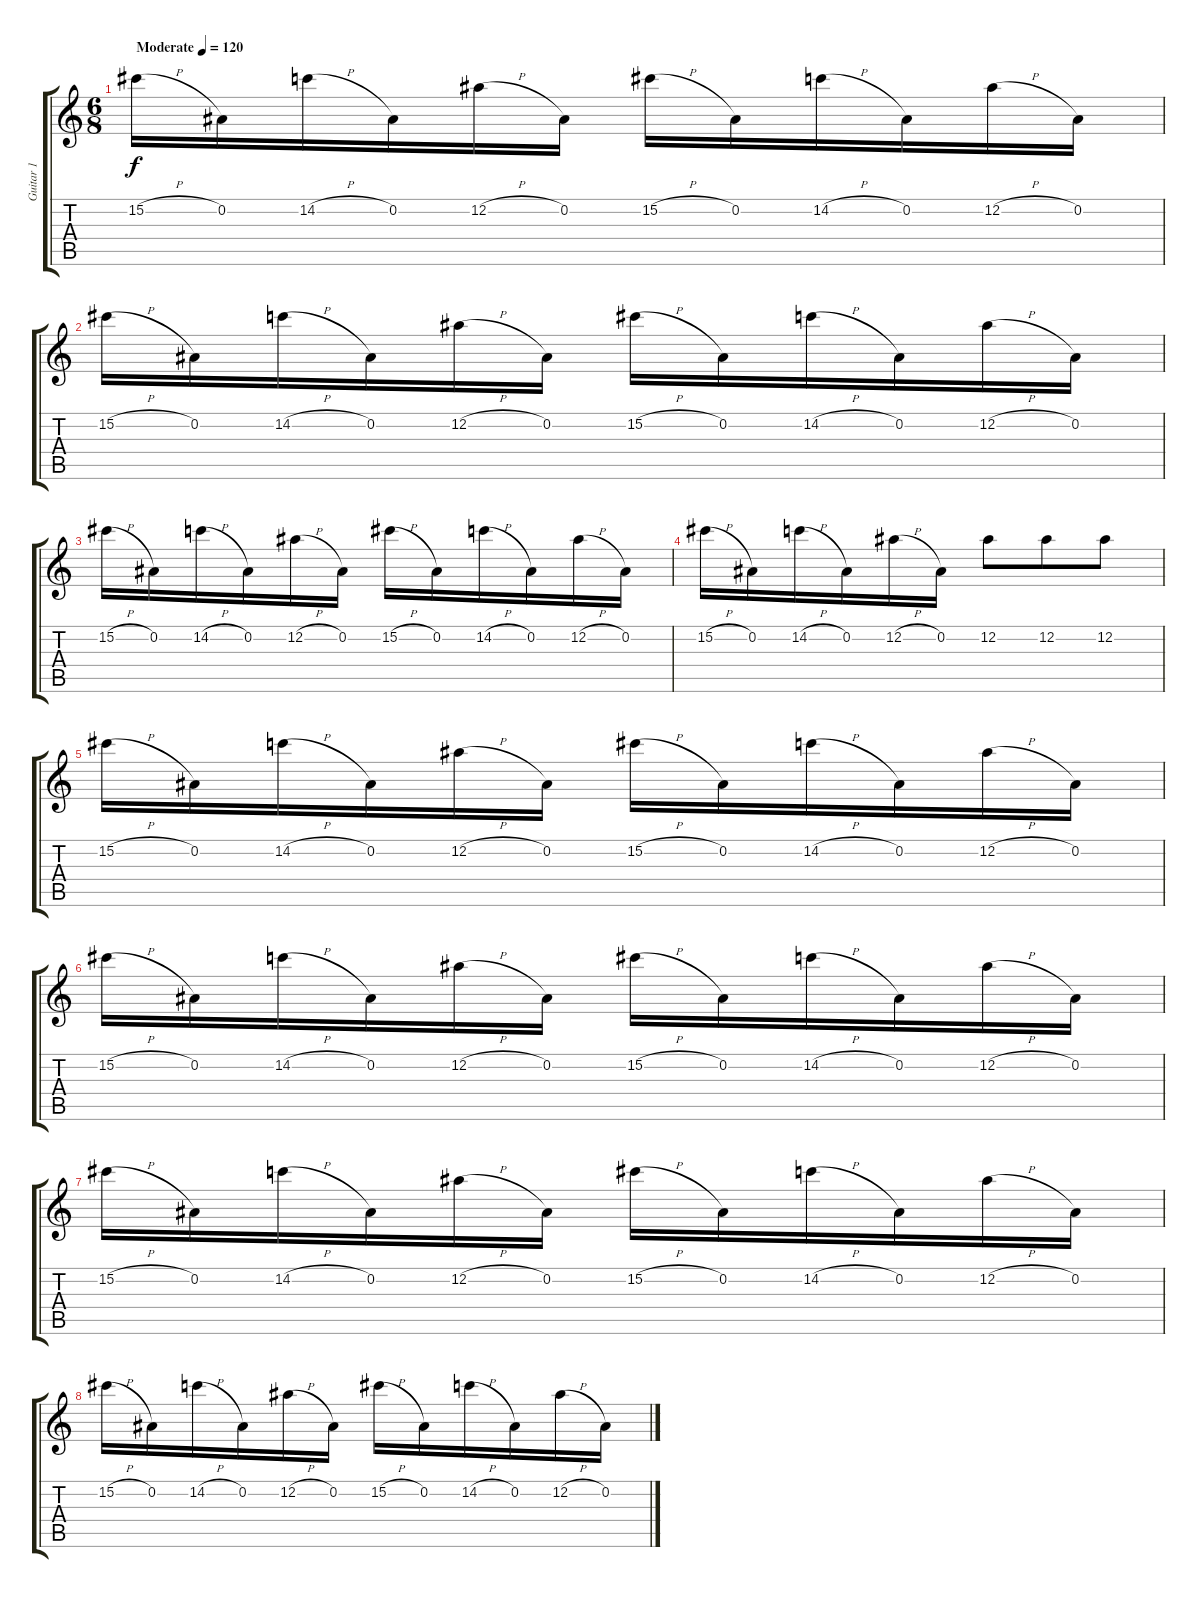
\track ("Guitar 1" "Guitar 1") {instrument overdrivenguitar}
\staff {score tabs}
\tuning (Eb4 Bb3 Gb3 Db3 Ab2 Eb2) {hide}
\ts (6 8)
\tempo (120 "Moderate")
\clef g2
\ks c
15.2{h}.16{dy f instrument overdrivenguitar} 0.2.16 14.2{h}.16 0.2.16 12.2{h}.16 0.2.16 15.2{h}.16 0.2.16 14.2{h}.16 0.2.16 12.2{h}.16 0.2.16 |
15.2{h}.16 0.2.16 14.2{h}.16 0.2.16 12.2{h}.16 0.2.16 15.2{h}.16 0.2.16 14.2{h}.16 0.2.16 12.2{h}.16 0.2.16 |
15.2{h}.16 0.2.16 14.2{h}.16 0.2.16 12.2{h}.16 0.2.16 15.2{h}.16 0.2.16 14.2{h}.16 0.2.16 12.2{h}.16 0.2.16 |
15.2{h}.16 0.2.16 14.2{h}.16 0.2.16 12.2{h}.16 0.2.16 12.2.8 12.2.8 12.2.8 |
15.2{h}.16 0.2.16 14.2{h}.16 0.2.16 12.2{h}.16 0.2.16 15.2{h}.16 0.2.16 14.2{h}.16 0.2.16 12.2{h}.16 0.2.16 |
15.2{h}.16 0.2.16 14.2{h}.16 0.2.16 12.2{h}.16 0.2.16 15.2{h}.16 0.2.16 14.2{h}.16 0.2.16 12.2{h}.16 0.2.16 |
15.2{h}.16 0.2.16 14.2{h}.16 0.2.16 12.2{h}.16 0.2.16 15.2{h}.16 0.2.16 14.2{h}.16 0.2.16 12.2{h}.16 0.2.16 |
15.2{h}.16 0.2.16 14.2{h}.16 0.2.16 12.2{h}.16 0.2.16 15.2{h}.16 0.2.16 14.2{h}.16 0.2.16 12.2{h}.16 0.2.16
